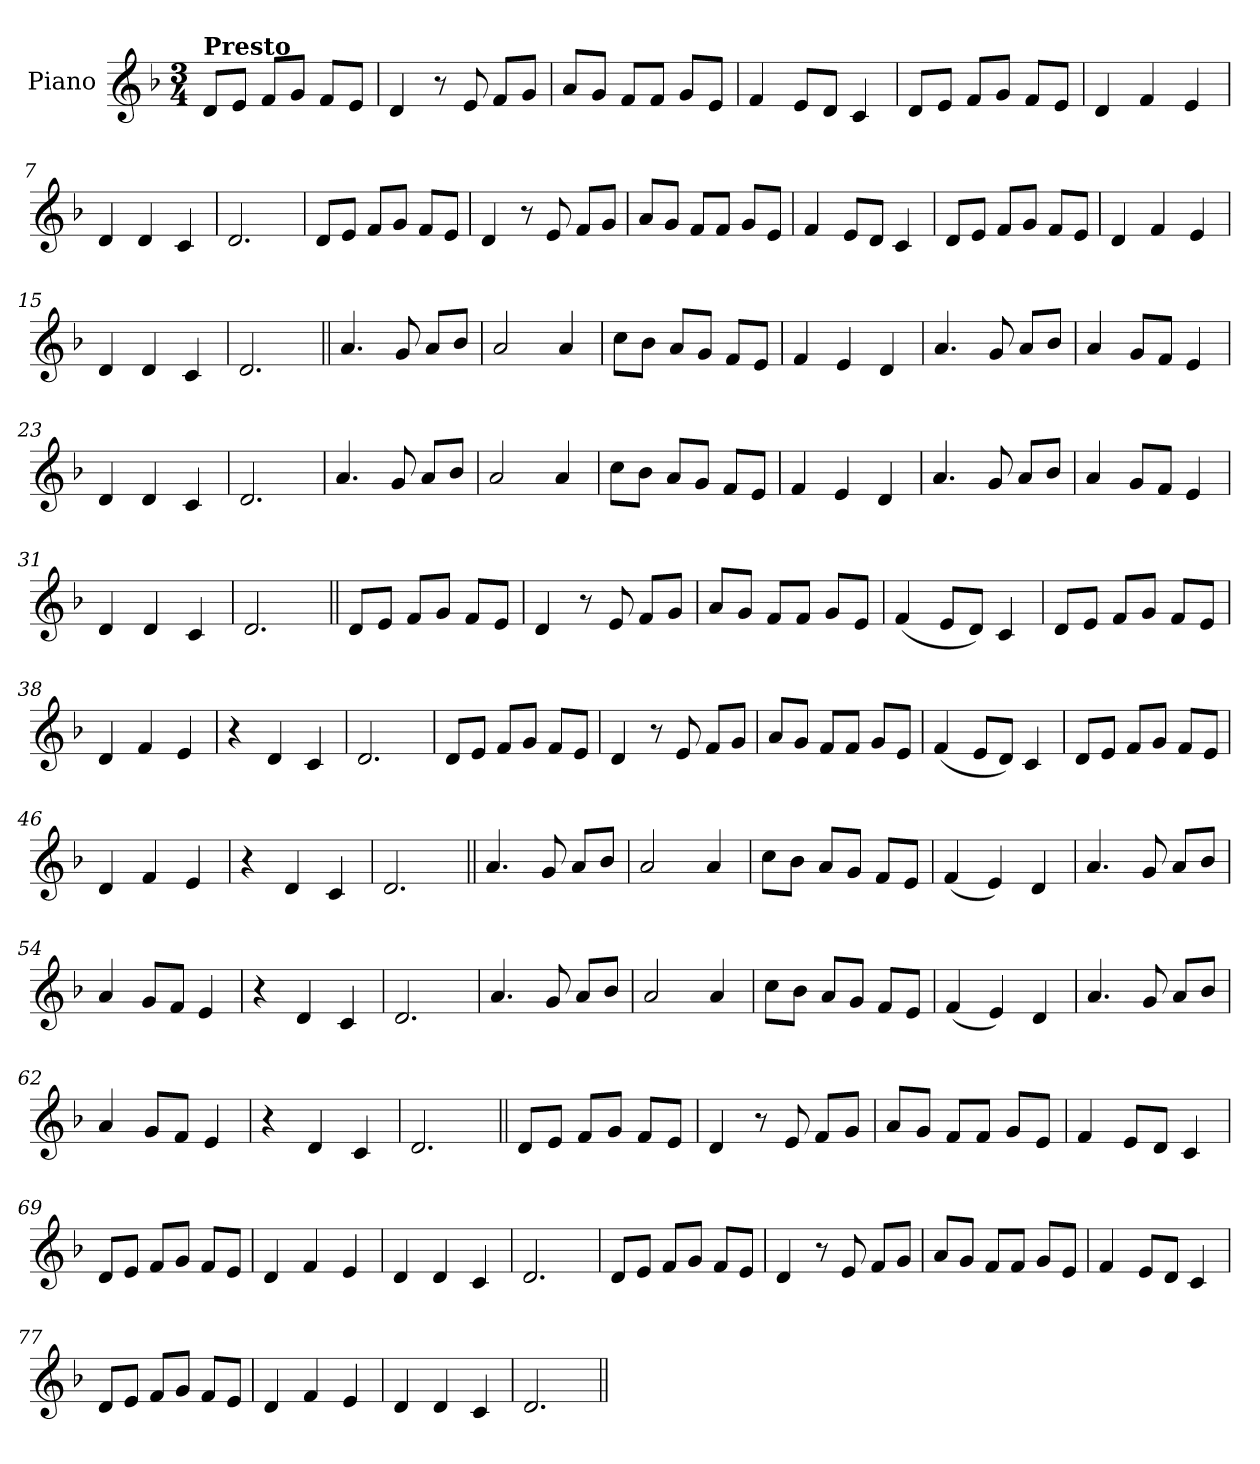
**kern
*part1
*staff1
*I"Piano
*I'Pno.
*clefG2
*k[b-]
*M3/4
=1
!LO:TX:a:B:t=Presto
8dL
8eJ
8fL
8gJ
8fL
8eJ
=2
4d
8r
8e
8fL
8gJ
=3
8aL
8gJ
8fL
8fJ
8gL
8eJ
=4
4f
8eL
8dJ
4c
=5
8dL
8eJ
8fL
8gJ
8fL
8eJ
=6
4d
4f
4e
=7
4d
4d
4c
=8
2.d
=9
8dL
8eJ
8fL
8gJ
8fL
8eJ
=10
4d
8r
8e
8fL
8gJ
=11
8aL
8gJ
8fL
8fJ
8gL
8eJ
=12
4f
8eL
8dJ
4c
=13
8dL
8eJ
8fL
8gJ
8fL
8eJ
=14
4d
4f
4e
=15
4d
4d
4c
=16
2.d
=17||
4.a
8g
8aL
8b-J
=18
2a
4a
=19
8ccL
8b-J
8aL
8gJ
8fL
8eJ
=20
4f
4e
4d
=21
4.a
8g
8aL
8b-J
=22
4a
8gL
8fJ
4e
=23
4d
4d
4c
=24
2.d
=25
4.a
8g
8aL
8b-J
=26
2a
4a
=27
8ccL
8b-J
8aL
8gJ
8fL
8eJ
=28
4f
4e
4d
=29
4.a
8g
8aL
8b-J
=30
4a
8gL
8fJ
4e
=31
4d
4d
4c
=32
2.d
=33||
8dL
8eJ
8fL
8gJ
8fL
8eJ
=34
4d
8r
8e
8fL
8gJ
=35
8aL
8gJ
8fL
8fJ
8gL
8eJ
=36
(<4f
8eL
8dJ)
4c
=37
8dL
8eJ
8fL
8gJ
8fL
8eJ
=38
4d
4f
4e
=39
4r
4d
4c
=40
2.d
=41
8dL
8eJ
8fL
8gJ
8fL
8eJ
=42
4d
8r
8e
8fL
8gJ
=43
8aL
8gJ
8fL
8fJ
8gL
8eJ
=44
(<4f
8eL
8dJ)
4c
=45
8dL
8eJ
8fL
8gJ
8fL
8eJ
=46
4d
4f
4e
=47
4r
4d
4c
=48
2.d
=49||
4.a
8g
8aL
8b-J
=50
2a
4a
=51
8ccL
8b-J
8aL
8gJ
8fL
8eJ
=52
(<4f
4e)
4d
=53
4.a
8g
8aL
8b-J
=54
4a
8gL
8fJ
4e
=55
4r
4d
4c
=56
2.d
=57
4.a
8g
8aL
8b-J
=58
2a
4a
=59
8ccL
8b-J
8aL
8gJ
8fL
8eJ
=60
(<4f
4e)
4d
=61
4.a
8g
8aL
8b-J
=62
4a
8gL
8fJ
4e
=63
4r
4d
4c
=64
2.d
=65||
8dL
8eJ
8fL
8gJ
8fL
8eJ
=66
4d
8r
8e
8fL
8gJ
=67
8aL
8gJ
8fL
8fJ
8gL
8eJ
=68
4f
8eL
8dJ
4c
=69
8dL
8eJ
8fL
8gJ
8fL
8eJ
=70
4d
4f
4e
=71
4d
4d
4c
=72
2.d
=73
8dL
8eJ
8fL
8gJ
8fL
8eJ
=74
4d
8r
8e
8fL
8gJ
=75
8aL
8gJ
8fL
8fJ
8gL
8eJ
=76
4f
8eL
8dJ
4c
=77
8dL
8eJ
8fL
8gJ
8fL
8eJ
=78
4d
4f
4e
=79
4d
4d
4c
=80
2.d
=||
*-
